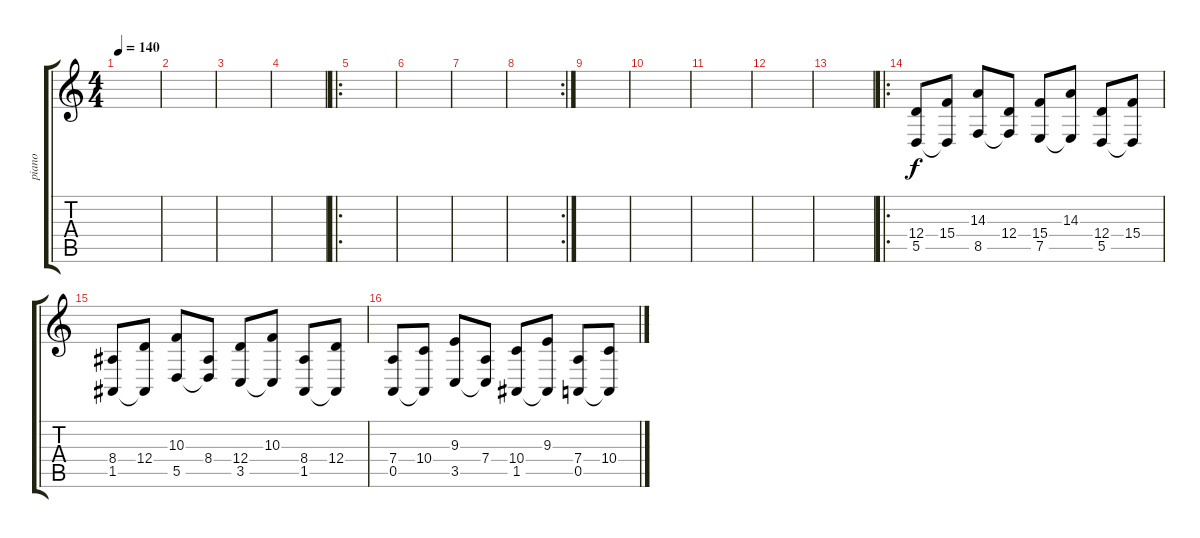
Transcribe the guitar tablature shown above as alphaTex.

\track ("piano" "piano") {instrument acousticgrandpiano}
\staff {score tabs}
\tuning (E4 B3 G3 D3 A2 E2) {hide}
\ts (4 4)
\tempo 140
\clef g2
\ks c
|
|
|
|
\ro
|
|
|
\rc 2
|
|
|
|
|
|
\ro
(12.4 5.5).8 (15.4 5.5{t}).8 (14.3 8.5).8 (12.4 8.5{t}).8 (15.4 7.5).8 (14.3 7.5{t}).8 (12.4 5.5).8 (15.4 5.5{t}).8 |
(8.4 1.5).8 (12.4 1.5{t}).8 (10.3 5.5).8 (8.4 5.5{t}).8 (12.4 3.5).8 (10.3 3.5{t}).8 (8.4 1.5).8 (12.4 1.5{t}).8 |
(7.4 0.5).8 (10.4 0.5{t}).8 (9.3 3.5).8 (7.4 3.5{t}).8 (10.4 1.5).8 (9.3 1.5{t}).8 (7.4 0.5).8 (10.4 0.5{t}).8
